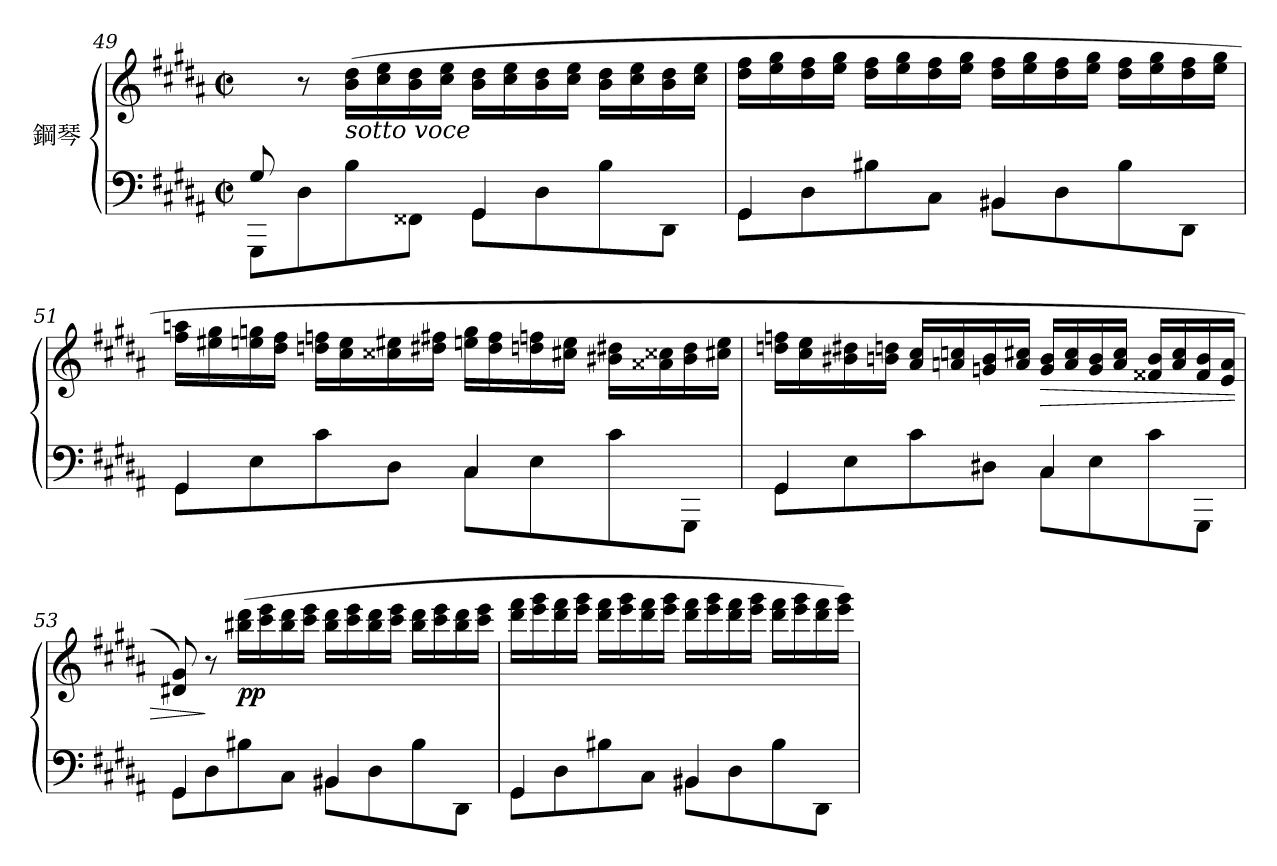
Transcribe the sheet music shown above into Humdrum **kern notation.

**kern	**kern	**dynam
*part1	*part1	*part1
*staff2	*staff1	*staff1/2
*I"鋼琴	*	*
!!LO:LB:g=z
*clefF4	*clefG2	*
*k[f#c#g#d#a#]	*k[f#c#g#d#a#]	*
*M2/2	*M2/2	*
*met(c|)	*met(c|)	*
=49	=49	=49
*^	*	*
*	*^	*	*
8G#/	8GGG#\L	2ryy	8ryy	.
*	*	*	*MM138	*
2..ryy	8D#\	.	8r	.
!	!	!	!LO:TX:b:i:t=sotto voce	!
.	8B\	.	(>16b\ 16dd#\LL	.
.	.	.	16cc#\ 16ee\	.
.	8FF##X\J	.	16b\ 16dd#\	.
.	.	.	16cc#\ 16ee\JJ	.
.	8GG#\L	4GG#/	16b\ 16dd#\LL	.
.	.	.	16cc#\ 16ee\	.
.	8D#\	.	16b\ 16dd#\	.
.	.	.	16cc#\ 16ee\JJ	.
.	8B\	4ryy	16b\ 16dd#\LL	.
.	.	.	16cc#\ 16ee\	.
.	8DD#\J	.	16b\ 16dd#\	.
.	.	.	16cc#\ 16ee\JJ	.
*	*v	*v	*	*
=50	=50	=50	=50
8GG#\L	4GG#/	16dd#\ 16ff#\LL	.
.	.	16ee\ 16gg#\	.
8D#\	.	16dd#\ 16ff#\	.
.	.	16ee\ 16gg#\JJ	.
8B#X\	4ryy	16dd#\ 16ff#\LL	.
.	.	16ee\ 16gg#\	.
8C#\J	.	16dd#\ 16ff#\	.
.	.	16ee\ 16gg#\JJ	.
8BB#X\L	4BB#X/	16dd#\ 16ff#\LL	.
.	.	16ee\ 16gg#\	.
8D#\	.	16dd#\ 16ff#\	.
.	.	16ee\ 16gg#\JJ	.
8B#\	4ryy	16dd#\ 16ff#\LL	.
.	.	16ee\ 16gg#\	.
8DD#\J	.	16dd#\ 16ff#\	.
.	.	16ee\ 16gg#\JJ	.
!!LO:PB:g=z
=51	=51	=51	=51
8GG#\L	4GG#/	16ff#\ 16aan\LL	.
.	.	16ee#X\ 16gg#\	.
8E\	.	16een\ 16ggn\	.
.	.	16dd#\ 16ff#\JJ	.
8c#\	4ryy	16ddn\ 16ffn\LL	.
.	.	16cc#\ 16ee\	.
8D#\J	.	16cc##X\ 16ee#X\	.
.	.	16dd#X\ 16ff#X\JJ	.
8C#\L	4C#/	16een\ 16gg\LL	.
.	.	16dd#\ 16ff#\	.
8E\	.	16ddn\ 16ffn\	.
.	.	16cc#X\ 16ee\JJ	.
8c#\	4ryy	16b#X\ 16dd#X\LL	.
.	.	16a##X\ 16cc##X\	.
8GGG#\J	.	16b#\ 16dd#\	.
.	.	16cc#X\ 16ee\JJ	.
=52	=52	=52	=52
8GG#\L	4GG#/	16ddn\ 16ffn\LL	.
.	.	16cc#\ 16ee\	.
8E\	.	16b#X\ 16dd#X\	.
.	.	16bn\ 16ddn\JJ	.
8c#\	4ryy	16a#/ 16cc#/LL	.
.	.	16an/ 16ccn/	.
8D#X\J	.	16gn/ 16b/	.
.	.	16a/ 16cc#X/JJ	.
!	!	!	!LO:HP:b
8C#\L	4C#/	16g/ 16b/LL	>
.	.	16a/ 16cc#/	.
8E\	.	16g/ 16b/	.
.	.	16a/ 16cc#/JJ	.
8c#\	4ryy	16f##X/ 16b/LL	.
.	.	16a/ 16cc#/	.
8GGG#\J	.	16f##/ 16b/	.
.	.	16e/ 16a/JJ	.
!!LO:LB:g=z
=53	=53	=53	=53
8GG#\L	4GG#/	8d#X/ 8g#/)	.
8D#\	.	8r	]
!	!	!	!LO:DY:b
8B#X\	4ryy	(>16bb#X\ 16ddd#\LL	pp
.	.	16ccc#\ 16eee\	.
8C#\J	.	16bb#\ 16ddd#\	.
.	.	16ccc#\ 16eee\JJ	.
8BB#X\L	4BB#/	16bb#\ 16ddd#\LL	.
.	.	16ccc#\ 16eee\	.
8D#\	.	16bb#\ 16ddd#\	.
.	.	16ccc#\ 16eee\JJ	.
8B#\	4ryy	16bb#\ 16ddd#\LL	.
.	.	16ccc#\ 16eee\	.
8DD#\J	.	16bb#\ 16ddd#\	.
.	.	16ccc#\ 16eee\JJ	.
=54	=54	=54	=54
8GG#\L	4GG#/	16ddd#\ 16fff#\LL	.
.	.	16eee\ 16ggg#\	.
8D#\	.	16ddd#\ 16fff#\	.
.	.	16eee\ 16ggg#\JJ	.
8B#X\	4ryy	16ddd#\ 16fff#\LL	.
.	.	16eee\ 16ggg#\	.
8C#\J	.	16ddd#\ 16fff#\	.
.	.	16eee\ 16ggg#\JJ	.
8BB#X\L	4BB#/	16ddd#\ 16fff#\LL	.
.	.	16eee\ 16ggg#\	.
8D#\	.	16ddd#\ 16fff#\	.
.	.	16eee\ 16ggg#\JJ	.
8B#\	4ryy	16ddd#\ 16fff#\LL	.
.	.	16eee\ 16ggg#\	.
8DD#\J	.	16ddd#\ 16fff#\	.
.	.	16eee\ 16ggg#\JJ)	.
*v	*v	*	*
=	=	=
*-	*-	*-
